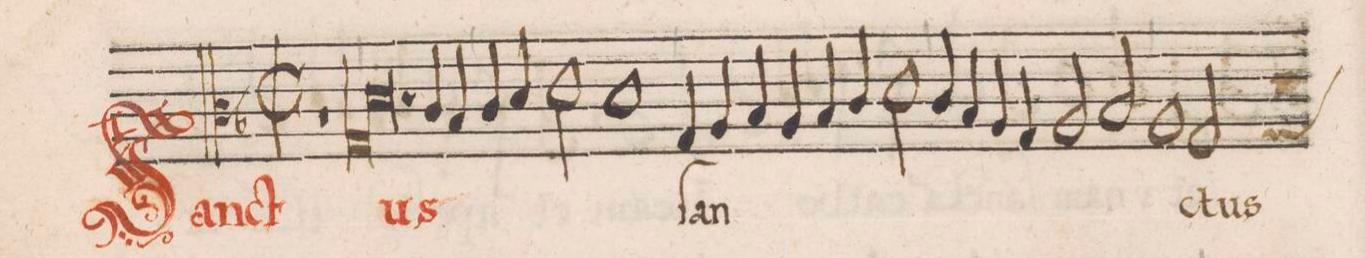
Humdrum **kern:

**kern	**text
*I"TENOR	*
*clefC3	*
*k[b-]	*
*met(C|)	*
*M2/1	*
1r	.
*lig	*
1G	Sanct-
=2-	=2-
1.d	.
*Xlig	*
4c/	-us
4B-/	.
=3-	=3-
4c/	.
4d/	.
2e\	.
1d	.
=4-	=4-
4G/	ſan-
4A/	.
4B-/	.
4A/	.
4B-/	.
4c/	.
2d\	.
=5-	=5-
4c/	.
4B-/	.
4A/	.
4G/	.
2A/	.
2B-/	.
=6-	=6-
1A	.
2G/	-ctus
*custos:G	*
*-	*-
